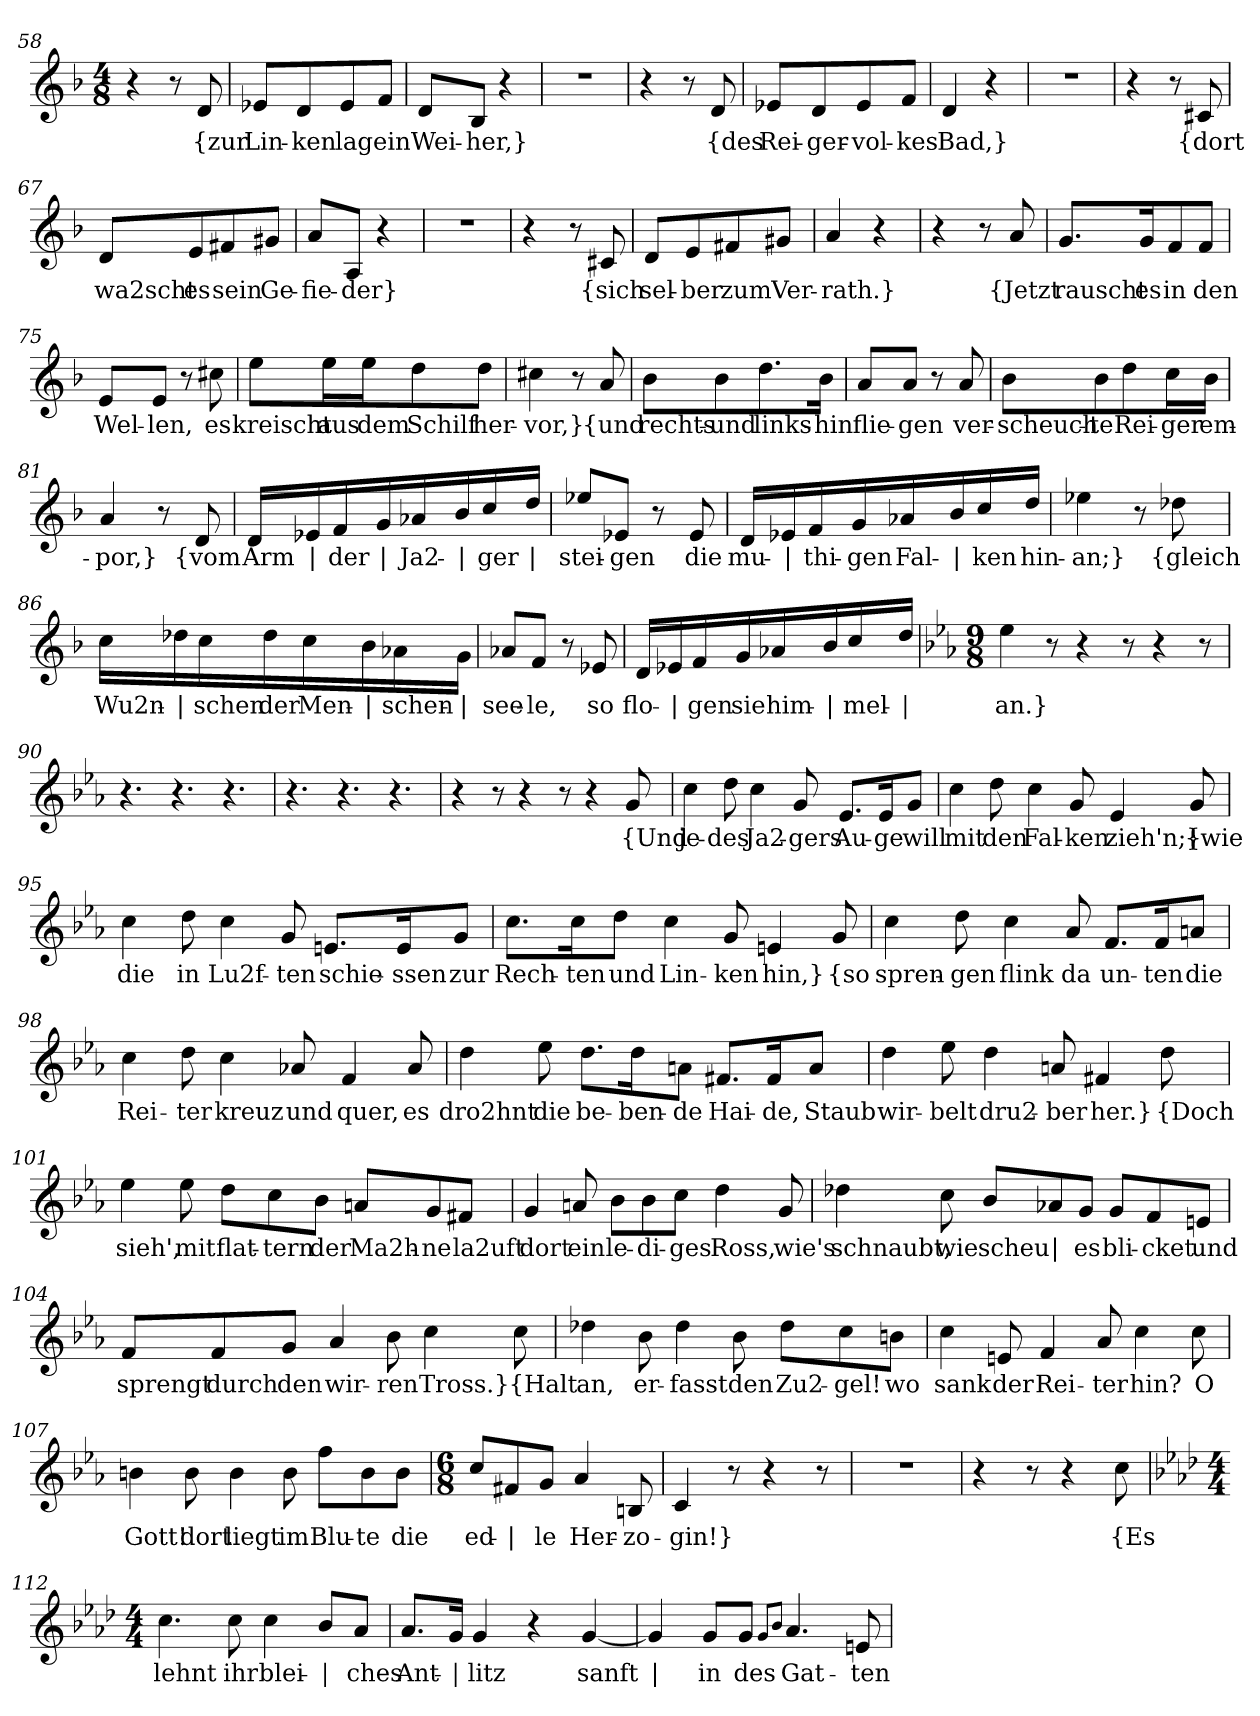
**kern	**text
*part1	*part1
*staff1	*staff1
*clefG2	*
*k[b-]	*
*M4/8	*
=58	=58
4r	.
8r	.
!	!LO:LY:b
8d/	{zur
=59	=59
!	!LO:LY:b
8e-X/L	Lin-
!	!LO:LY:b
8d/	-ken
!	!LO:LY:b
8e-/	lag
!	!LO:LY:b
8f/J	ein
=60	=60
!	!LO:LY:b
8d/L	Wei-
!	!LO:LY:b
8B-/J	-her,}
4r	.
=61	=61
2r	.
=62	=62
4r	.
8r	.
!	!LO:LY:b
8d/	{des
=63	=63
!	!LO:LY:b
8e-X/L	Rei-
!	!LO:LY:b
8d/	-ger-
!	!LO:LY:b
8e-/	-vol-
!	!LO:LY:b
8f/J	-kes
!!LO:PB:g=z
=64	=64
!	!LO:LY:b
4d/	Bad,}
4r	.
=65	=65
2r	.
=66	=66
4r	.
8r	.
!	!LO:LY:b
8c#X/	{dort
=67	=67
!	!LO:LY:b
8d/L	wa2scht
!	!LO:LY:b
8e/	es
!	!LO:LY:b
8f#X/	sein
!	!LO:LY:b
8g#X/J	Ge-
=68	=68
!	!LO:LY:b
8a/L	-fie-
!	!LO:LY:b
8A/J	-der}
4r	.
=69	=69
2r	.
=70	=70
4r	.
8r	.
!	!LO:LY:b
8c#X/	{sich
=71	=71
!	!LO:LY:b
8d/L	sel-
!	!LO:LY:b
8e/	-ber
!	!LO:LY:b
8f#X/	zum
!	!LO:LY:b
8g#X/J	Ver-
=72	=72
!	!LO:LY:b
4a/	-rath.}
4r	.
=73	=73
4r	.
8r	.
!	!LO:LY:b
8a/	{Jetzt
!!LO:LB:g=z
=74	=74
!	!LO:LY:b
8.g/L	rauscht
!	!LO:LY:b
16g/K	es
!	!LO:LY:b
8f/	in
!	!LO:LY:b
8f/J	den
=75	=75
!	!LO:LY:b
8e/L	Wel-
!	!LO:LY:b
8e/J	-len,
8r	.
!	!LO:LY:b
8cc#X\	es
=76	=76
!	!LO:LY:b
8ee\L	kreischt
!	!LO:LY:b
16ee\L	aus
!	!LO:LY:b
16ee\J	dem
!	!LO:LY:b
8dd\	Schilf
!	!LO:LY:b
8dd\J	her-
=77	=77
!	!LO:LY:b
4cc#X\	-vor,}
8r	.
!	!LO:LY:b
8a/	{und
=78	=78
!	!LO:LY:b
8b-\L	rechts-
!	!LO:LY:b
8b-\	-und
!	!LO:LY:b
8.dd\	links-
!	!LO:LY:b
16b-\Jk	-hin
!!LO:LB:g=z
=79	=79
!	!LO:LY:b
8a/L	flie-
!	!LO:LY:b
8a/J	-gen
8r	.
!	!LO:LY:b
8a/	ver-
=80	=80
!	!LO:LY:b
8b-\L	-scheuch-
!	!LO:LY:b
8b-\	-te
!	!LO:LY:b
8dd\	Rei-
!	!LO:LY:b
16cc\L	-ger
!	!LO:LY:b
16b-\JJ	em-
=81	=81
!	!LO:LY:b
4a/	-por,}
8r	.
!	!LO:LY:b
8d/	{vom
=82	=82
!	!LO:LY:b
16d/LL	Arm
!	!LO:LY:b
16e-X/	|
!	!LO:LY:b
16f/	der
!	!LO:LY:b
16g/	|
!	!LO:LY:b
16a-X/	Ja2-
!	!LO:LY:b
16b-/	|
!	!LO:LY:b
16cc/	-ger
!	!LO:LY:b
16dd/JJ	|
=83	=83
!	!LO:LY:b
8ee-X/L	stei-
!	!LO:LY:b
8e-X/J	-gen
8r	.
!	!LO:LY:b
8e-/	die
!!LO:LB:g=z
=84	=84
!	!LO:LY:b
16d/LL	mu-
!	!LO:LY:b
16e-X/	|
!	!LO:LY:b
16f/	-thi-
!	!LO:LY:b
16g/	-gen
!	!LO:LY:b
16a-X/	Fal-
!	!LO:LY:b
16b-/	|
!	!LO:LY:b
16cc/	-ken
!	!LO:LY:b
16dd/JJ	hin-
=85	=85
!	!LO:LY:b
4ee-X\	-an;}
8r	.
!	!LO:LY:b
8dd-X\	{gleich
=86	=86
!	!LO:LY:b
16cc\LL	Wu2n-
!	!LO:LY:b
16dd-X\	|
!	!LO:LY:b
16cc\	-schen
!	!LO:LY:b
16dd-\	der
!	!LO:LY:b
16cc\	Men-
!	!LO:LY:b
16b-\	|
!	!LO:LY:b
16a-X\	-schen-
!	!LO:LY:b
16g\JJ	|
=87	=87
!	!LO:LY:b
8a-X/L	-see-
!	!LO:LY:b
8f/J	-le,
8r	.
!	!LO:LY:b
8e-X/	so
!!LO:LB:g=z
=88	=88
!	!LO:LY:b
16d/LL	flo-
!	!LO:LY:b
16e-X/	|
!	!LO:LY:b
16f/	-gen
!	!LO:LY:b
16g/	sie
!	!LO:LY:b
16a-X/	him-
!	!LO:LY:b
16b-/	|
!	!LO:LY:b
16cc/	-mel-
!	!LO:LY:b
16dd/JJ	|
=89	=89
*k[b-e-a-]	*
*M9/8	*
!	!LO:LY:b
4ee-\	-an.}
8r	.
4r	.
8r	.
4r	.
8r	.
=90	=90
4.r	.
4.r	.
4.r	.
=91	=91
4.r	.
4.r	.
4.r	.
=92	=92
4r	.
8r	.
4r	.
8r	.
4r	.
!	!LO:LY:b
8g/	{Und
!!LO:LB:g=z
=93	=93
!	!LO:LY:b
4cc\	je-
!	!LO:LY:b
8dd\	-des
!	!LO:LY:b
4cc\	Ja2-
!	!LO:LY:b
8g/	-gers
!	!LO:LY:b
8.e-/L	Au-
!	!LO:LY:b
16e-/K	-ge
!	!LO:LY:b
8g/J	will
=94	=94
!	!LO:LY:b
4cc\	mit
!	!LO:LY:b
8dd\	den
!	!LO:LY:b
4cc\	Fal-
!	!LO:LY:b
8g/	-ken
!	!LO:LY:b
4e-/	zieh'n;}
!	!LO:LY:b
8g/	{wie
=95	=95
!	!LO:LY:b
4cc\	die
!	!LO:LY:b
8dd\	in
!	!LO:LY:b
4cc\	Lu2f-
!	!LO:LY:b
8g/	-ten
!	!LO:LY:b
8.en/L	schie-
!	!LO:LY:b
16e/K	-ssen
!	!LO:LY:b
8g/J	zur
!!LO:LB:g=z
=96	=96
!	!LO:LY:b
8.cc\L	Rech-
!	!LO:LY:b
16cc\K	-ten
!	!LO:LY:b
8dd\J	und
!	!LO:LY:b
4cc\	Lin-
!	!LO:LY:b
8g/	-ken
!	!LO:LY:b
4en/	hin,}
!	!LO:LY:b
8g/	{so
=97	=97
!	!LO:LY:b
4cc\	spren-
!	!LO:LY:b
8dd\	-gen
!	!LO:LY:b
4cc\	flink
!	!LO:LY:b
8a-/	da
!	!LO:LY:b
8.f/L	un-
!	!LO:LY:b
16f/K	-ten
!	!LO:LY:b
8an/J	die
=98	=98
!	!LO:LY:b
4cc\	Rei-
!	!LO:LY:b
8dd\	-ter
!	!LO:LY:b
4cc\	kreuz
!	!LO:LY:b
8a-X/	und
!	!LO:LY:b
4f/	quer,
!	!LO:LY:b
8a-/	es
!!LO:LB:g=z
=99	=99
!	!LO:LY:b
4dd\	dro2hnt
!	!LO:LY:b
8ee-\	die
!	!LO:LY:b
8.dd\L	be-
!	!LO:LY:b
16dd\K	-ben-
!	!LO:LY:b
8an\J	-de
!	!LO:LY:b
8.f#X/L	Hai-
!	!LO:LY:b
16f#/K	-de,
!	!LO:LY:b
8a/J	Staub
=100	=100
!	!LO:LY:b
4dd\	wir-
!	!LO:LY:b
8ee-\	-belt
!	!LO:LY:b
4dd\	dru2-
!	!LO:LY:b
8an/	-ber
!	!LO:LY:b
4f#X/	her.}
!	!LO:LY:b
8dd\	{Doch
!!LO:LB:g=z
=101	=101
!	!LO:LY:b
4ee-\	sieh',
!	!LO:LY:b
8ee-\	mit
!	!LO:LY:b
8dd\L	flat-
!	!LO:LY:b
8cc\	-tern
!	!LO:LY:b
8b-\J	der
!	!LO:LY:b
8an/L	Ma2h-
!	!LO:LY:b
8g/	-ne
!	!LO:LY:b
8f#X/J	la2uft
=102	=102
!	!LO:LY:b
4g/	dort
!	!LO:LY:b
8an/	ein
!	!LO:LY:b
8b-\L	le-
!	!LO:LY:b
8b-\	-di-
!	!LO:LY:b
8cc\J	-ges
!	!LO:LY:b
4dd\	Ross,
!	!LO:LY:b
8g/	wie's
!!LO:LB:g=z
=103	=103
!	!LO:LY:b
4dd-X\	schnaubt,
!	!LO:LY:b
8cc\	wie
!	!LO:LY:b
8b-/L	scheu
!	!LO:LY:b
8a-X/	|
!	!LO:LY:b
8g/J	es
!	!LO:LY:b
8g/L	bli-
!	!LO:LY:b
8f/	-cket
!	!LO:LY:b
8en/J	und
=104	=104
!	!LO:LY:b
8f/L	sprengt
!	!LO:LY:b
8f/	durch
!	!LO:LY:b
8g/J	den
!	!LO:LY:b
4a-/	wir-
!	!LO:LY:b
8b-\	-ren
!	!LO:LY:b
4cc\	Tross.}
!	!LO:LY:b
8cc\	{Halt
!!LO:LB:g=z
=105	=105
!	!LO:LY:b
4dd-X\	an,
!	!LO:LY:b
8b-\	er-
!	!LO:LY:b
4dd-\	-fasst
!	!LO:LY:b
8b-\	den
!	!LO:LY:b
8dd-\L	Zu2-
!	!LO:LY:b
8cc\	-gel!
!	!LO:LY:b
8bn\J	wo
=106	=106
!	!LO:LY:b
4cc\	sank
!	!LO:LY:b
8en/	der
!	!LO:LY:b
4f/	Rei-
!	!LO:LY:b
8a-/	-ter
!	!LO:LY:b
4cc\	hin?
!	!LO:LY:b
8cc\	O
=107	=107
!	!LO:LY:b
4bn\	Gott!
!	!LO:LY:b
8b\	dort
!	!LO:LY:b
4b\	liegt
!	!LO:LY:b
8b\	im
!	!LO:LY:b
8ff\L	Blu-
!	!LO:LY:b
8b\	-te
!	!LO:LY:b
8b\J	die
!!LO:PB:g=z
=108	=108
*M6/8	*
!	!LO:LY:b
8cc/L	ed-
!	!LO:LY:b
8f#X/	|
!	!LO:LY:b
8g/J	-le
!	!LO:LY:b
4a-/	Her-
!	!LO:LY:b
8Bn/	-zo-
=109	=109
!	!LO:LY:b
4c/	-gin!}
8r	.
4r	.
8r	.
=110	=110
2.r	.
=111	=111
4r	.
8r	.
4r	.
!	!LO:LY:b
8cc\	{Es
=112	=112
*k[b-e-a-d-]	*
*M4/4	*
!	!LO:LY:b
4.cc\	lehnt
!	!LO:LY:b
8cc\	ihr
!	!LO:LY:b
4cc\	blei-
!	!LO:LY:b
8b-/L	|
!	!LO:LY:b
8a-/J	-ches
=113	=113
!	!LO:LY:b
8.a-/L	Ant-
!	!LO:LY:b
16g/Jk	|
!	!LO:LY:b
4g/	-litz
4r	.
!	!LO:LY:b
[4g/	sanft
!!LO:LB:g=z
=114	=114
!	!LO:LY:b
4g/]	|
!	!LO:LY:b
8g/L	in
!	!LO:LY:b
8g/J	des
8qg/L	.
8qb-/J	.
!	!LO:LY:b
4.a-/	Gat-
!	!LO:LY:b
8en/	-ten
=	=
*-	*-
